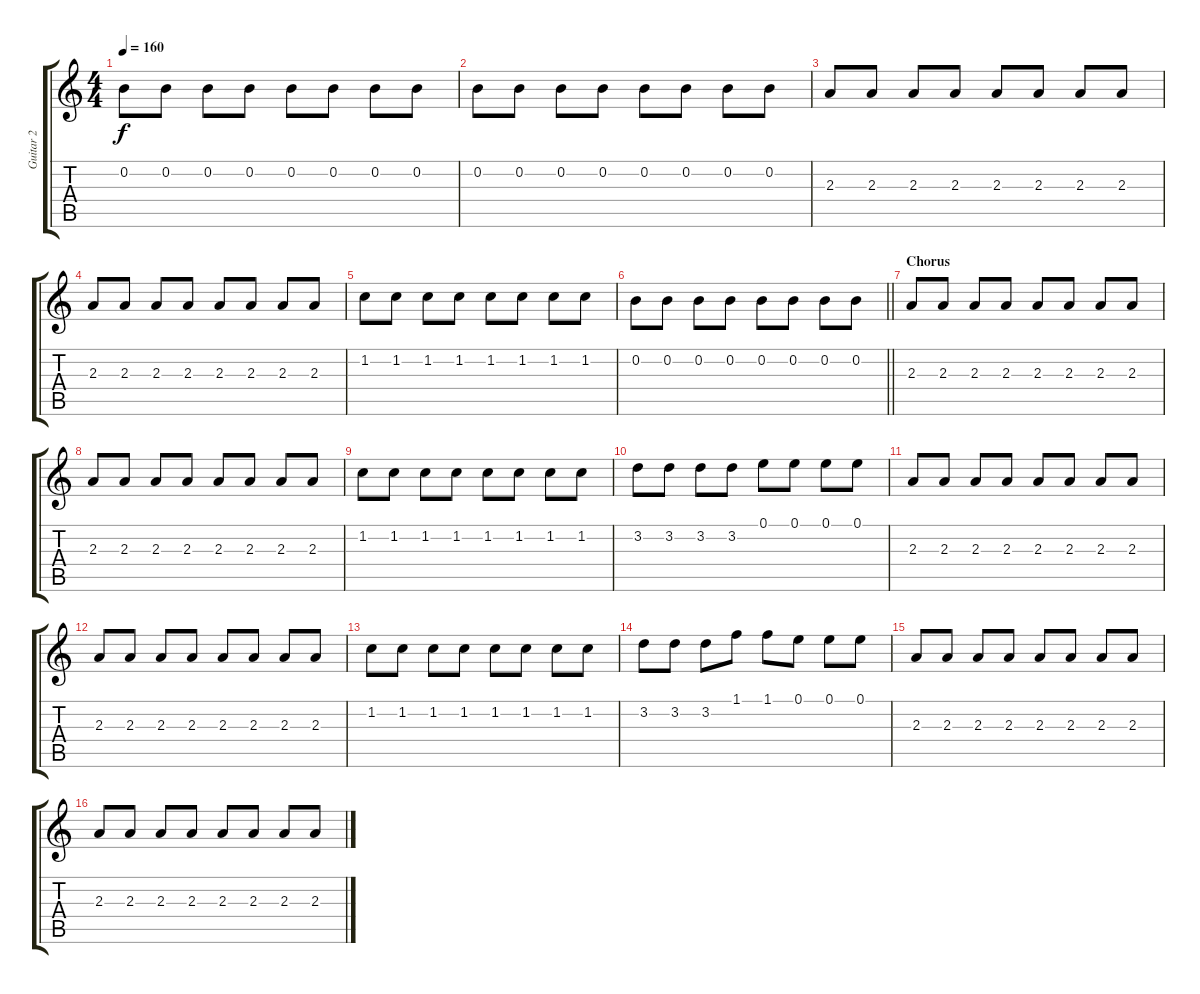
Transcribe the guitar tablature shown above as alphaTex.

\track ("Guitar 2" "Guitar 2") {instrument distortionguitar}
\staff {score tabs}
\tuning (E4 B3 G3 D3 A2 E2) {hide}
\ts (4 4)
\tempo 160
\clef g2
\ks c
0.2.8{dy f} 0.2.8 0.2.8 0.2.8 0.2.8 0.2.8 0.2.8 0.2.8 |
0.2.8 0.2.8 0.2.8 0.2.8 0.2.8 0.2.8 0.2.8 0.2.8 |
2.3.8 2.3.8 2.3.8 2.3.8 2.3.8 2.3.8 2.3.8 2.3.8 |
2.3.8 2.3.8 2.3.8 2.3.8 2.3.8 2.3.8 2.3.8 2.3.8 |
1.2.8 1.2.8 1.2.8 1.2.8 1.2.8 1.2.8 1.2.8 1.2.8 |
\barLineRight lightlight
0.2.8 0.2.8 0.2.8 0.2.8 0.2.8 0.2.8 0.2.8 0.2.8 |
\section ("" "Chorus")
2.3.8{volume 10} 2.3.8 2.3.8 2.3.8 2.3.8 2.3.8 2.3.8 2.3.8 |
2.3.8 2.3.8 2.3.8 2.3.8 2.3.8 2.3.8 2.3.8 2.3.8 |
1.2.8 1.2.8 1.2.8 1.2.8 1.2.8 1.2.8 1.2.8 1.2.8 |
3.2.8 3.2.8 3.2.8 3.2.8 0.1.8 0.1.8 0.1.8 0.1.8 |
2.3.8 2.3.8 2.3.8 2.3.8 2.3.8 2.3.8 2.3.8 2.3.8 |
2.3.8 2.3.8 2.3.8 2.3.8 2.3.8 2.3.8 2.3.8 2.3.8 |
1.2.8 1.2.8 1.2.8 1.2.8 1.2.8 1.2.8 1.2.8 1.2.8 |
3.2.8 3.2.8 3.2.8 1.1.8 1.1.8 0.1.8 0.1.8 0.1.8 |
2.3.8 2.3.8 2.3.8 2.3.8 2.3.8 2.3.8 2.3.8 2.3.8 |
2.3.8 2.3.8 2.3.8 2.3.8 2.3.8 2.3.8 2.3.8 2.3.8
